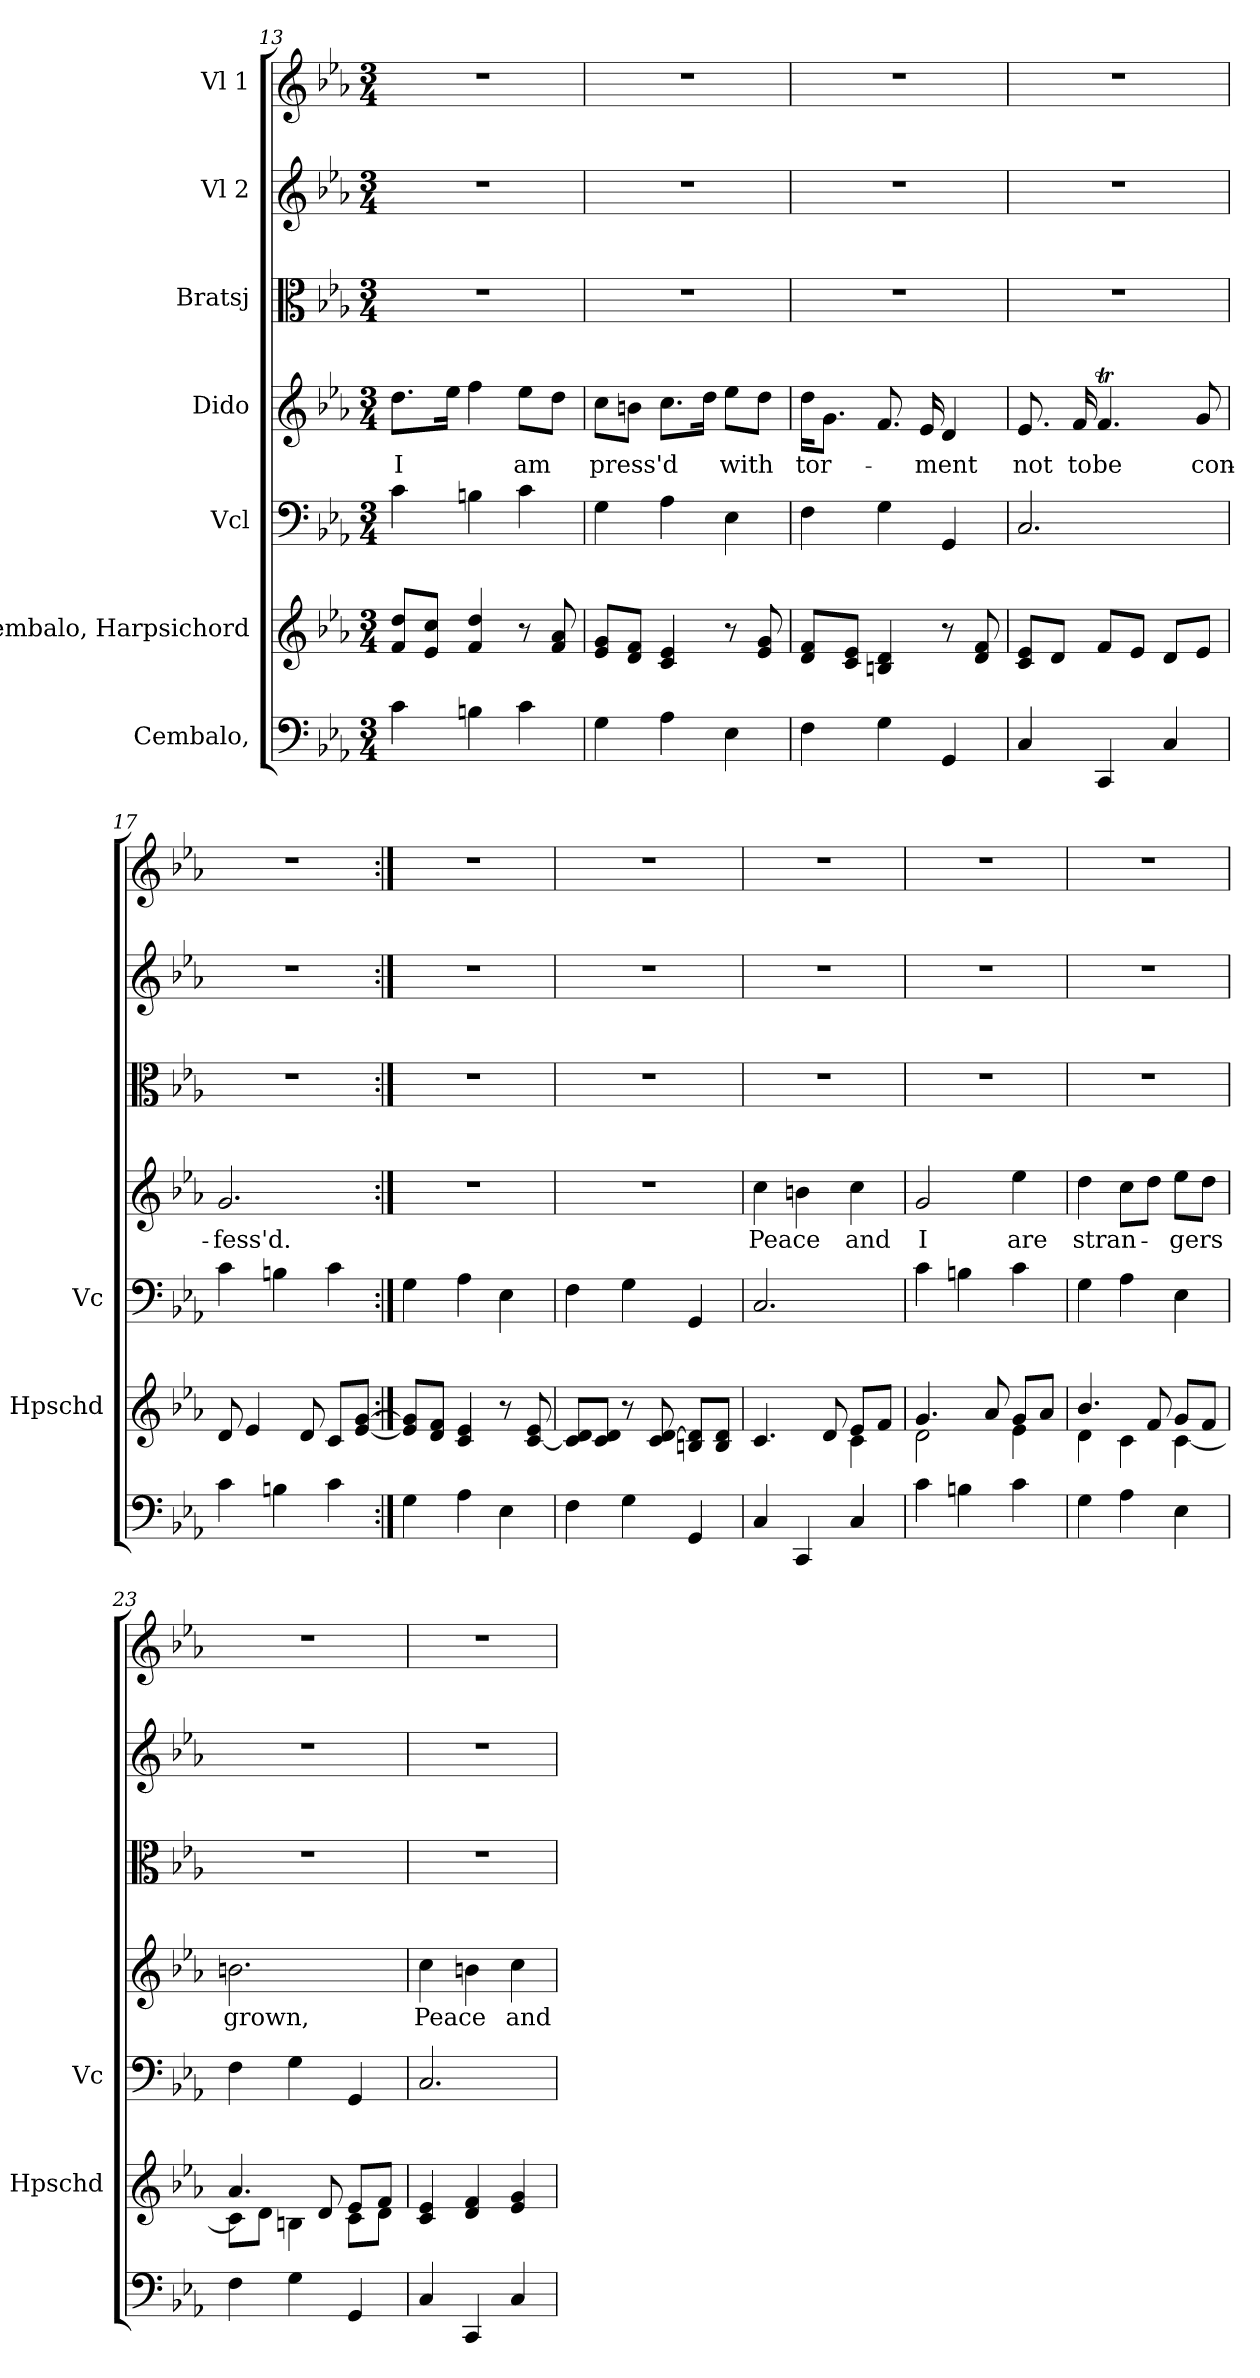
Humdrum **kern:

**kern	**kern	**kern	**kern	**text	**kern	**kern	**kern
*part7	*part6	*part5	*part4	*part4	*part3	*part2	*part1
*staff7	*staff6	*staff5	*staff4	*staff4	*staff3	*staff2	*staff1
*I"Cembalo,	*I"Cembalo, Harpsichord	*I"Vcl	*I"Dido	*	*I"Bratsj	*I"Vl 2	*I"Vl 1
*	*I'Hpschd	*I'Vc	*	*	*	*	*
*clefF4	*clefG2	*clefF4	*clefG2	*	*clefC3	*clefG2	*clefG2
*k[b-e-a-]	*k[b-e-a-]	*k[b-e-a-]	*k[b-e-a-]	*	*k[b-e-a-]	*k[b-e-a-]	*k[b-e-a-]
*M3/4	*M3/4	*M3/4	*M3/4	*	*M3/4	*M3/4	*M3/4
=13	=13	=13	=13	=13	=13	=13	=13
!	!	!	!	!LO:LY:b	!	!	!
4c\	8f/ 8dd/L	4c\	8.dd\L	I	2.r	2.r	2.r
.	8e-/ 8cc/J	.	.	.	.	.	.
.	.	.	16ee-\Jk	.	.	.	.
4Bn\	4f/ 4dd/	4Bn\	4ff\	.	.	.	.
!	!	!	!	!LO:LY:b	!	!	!
4c\	8r	4c\	8ee-\L	am	.	.	.
.	8f/ 8a-/	.	8dd\J	.	.	.	.
=14	=14	=14	=14	=14	=14	=14	=14
!	!	!	!	!LO:LY:b	!	!	!
4G\	8e-/ 8g/L	4G\	8cc\L	press'd	2.r	2.r	2.r
.	8d/ 8f/J	.	8bn\J	.	.	.	.
4A-\	4c/ 4e-/	4A-\	8.cc\L	.	.	.	.
.	.	.	16dd\Jk	.	.	.	.
!	!	!	!	!LO:LY:b	!	!	!
4E-\	8r	4E-\	8ee-\L	with	.	.	.
.	8e-/ 8g/	.	8dd\J	.	.	.	.
=15	=15	=15	=15	=15	=15	=15	=15
!	!	!	!	!LO:LY:b	!	!	!
4F\	8d/ 8f/L	4F\	16dd\KL	tor-	2.r	2.r	2.r
.	.	.	8.g\J	.	.	.	.
.	8c/ 8e-/J	.	.	.	.	.	.
4G\	4Bn/ 4d/	4G\	8.f/	.	.	.	.
!	!	!	!	!LO:LY:b	!	!	!
.	.	.	16e-/	-ment	.	.	.
4GG/	8r	4GG/	4d/	.	.	.	.
.	8d/ 8f/	.	.	.	.	.	.
!!LO:PB:g=z
=16	=16	=16	=16	=16	=16	=16	=16
!	!	!	!	!LO:LY:b	!	!	!
4C/	8c/ 8e-/L	2.C/	8.e-/	not	2.r	2.r	2.r
.	8d/J	.	.	.	.	.	.
!	!	!	!	!LO:LY:b	!	!	!
.	.	.	16f/	to	.	.	.
!	!	!	!	!LO:LY:b	!	!	!
4CC/	8f/L	.	4.fT/	be	.	.	.
.	8e-/J	.	.	.	.	.	.
4C/	8d/L	.	.	.	.	.	.
!	!	!	!	!LO:LY:b	!	!	!
.	8e-/J	.	8g/	con-	.	.	.
=17	=17	=17	=17	=17	=17	=17	=17
!	!	!	!	!LO:LY:b	!	!	!
4c\	8d/	4c\	2.g/	-fess'd.	2.r	2.r	2.r
.	4e-/	.	.	.	.	.	.
4Bn\	.	4Bn\	.	.	.	.	.
.	8d/	.	.	.	.	.	.
4c\	8c/L	4c\	.	.	.	.	.
.	[8e-/ [8g/J	.	.	.	.	.	.
=18:|!	=18:|!	=18:|!	=18:|!	=18:|!	=18:|!	=18:|!	=18:|!
4G\	8e-/] 8g/]L	4G\	2.r	.	2.r	2.r	2.r
.	8d/ 8f/J	.	.	.	.	.	.
4A-\	4c/ 4e-/	4A-\	.	.	.	.	.
4E-\	8r	4E-\	.	.	.	.	.
.	[8c/ 8e-/	.	.	.	.	.	.
=19	=19	=19	=19	=19	=19	=19	=19
4F\	8c/] 8d/L	4F\	2.r	.	2.r	2.r	2.r
.	8c/ 8d/J	.	.	.	.	.	.
4G\	8r	4G\	.	.	.	.	.
.	8c/ [8d/	.	.	.	.	.	.
4GG/	8Bn/ 8d/]L	4GG/	.	.	.	.	.
.	8B/ 8d/J	.	.	.	.	.	.
=20	=20	=20	=20	=20	=20	=20	=20
*	*^	*	*	*	*	*	*
!	!	!	!	!	!LO:LY:b	!	!	!
4C/	4.c/	2ryy	2.C/	4cc\	Peace	2.r	2.r	2.r
4CC/	.	.	.	4bn\	.	.	.	.
.	8d/	.	.	.	.	.	.	.
!	!	!	!	!	!LO:LY:b	!	!	!
4C/	8e-/L	4c\	.	4cc\	and	.	.	.
.	8f/J	.	.	.	.	.	.	.
!!LO:LB:g=z
=21	=21	=21	=21	=21	=21	=21	=21	=21
!	!	!	!	!	!LO:LY:b	!	!	!
4c\	4.g/	2d\	4c\	2g/	I	2.r	2.r	2.r
4Bn\	.	.	4Bn\	.	.	.	.	.
.	8a-/	.	.	.	.	.	.	.
!	!	!	!	!	!LO:LY:b	!	!	!
4c\	8g/L	4e-\	4c\	4ee-\	are	.	.	.
.	8a-/J	.	.	.	.	.	.	.
=22	=22	=22	=22	=22	=22	=22	=22	=22
!	!	!	!	!	!LO:LY:b	!	!	!
4G\	4.b-/	4d\	4G\	4dd\	stran-	2.r	2.r	2.r
4A-\	.	4c\	4A-\	8cc\L	.	.	.	.
.	8f/	.	.	8dd\J	.	.	.	.
!	!	!	!	!	!LO:LY:b	!	!	!
4E-\	8g/L	[4c\	4E-\	8ee-\L	-gers	.	.	.
.	8f/J	.	.	8dd\J	.	.	.	.
=23	=23	=23	=23	=23	=23	=23	=23	=23
!	!	!	!	!	!LO:LY:b	!	!	!
4F\	4.a-/	8c\L]	4F\	2.bn\	grown,	2.r	2.r	2.r
.	.	8d\J	.	.	.	.	.	.
4G\	.	4Bn\	4G\	.	.	.	.	.
.	8d/	.	.	.	.	.	.	.
4GG/	8e-/L	8c\L	4GG/	.	.	.	.	.
.	8f/J	8d\J	.	.	.	.	.	.
=24	=24	=24	=24	=24	=24	=24	=24	=24
!	!	!	!	!	!LO:LY:b	!	!	!
*	*v	*v	*	*	*	*	*	*
4C/	4c/ 4e-/	2.C/	4cc\	Peace	2.r	2.r	2.r
4CC/	4d/ 4f/	.	4bn\	.	.	.	.
!	!	!	!	!LO:LY:b	!	!	!
4C/	4e-/ 4g/	.	4cc\	and	.	.	.
=	=	=	=	=	=	=	=
*-	*-	*-	*-	*-	*-	*-	*-
